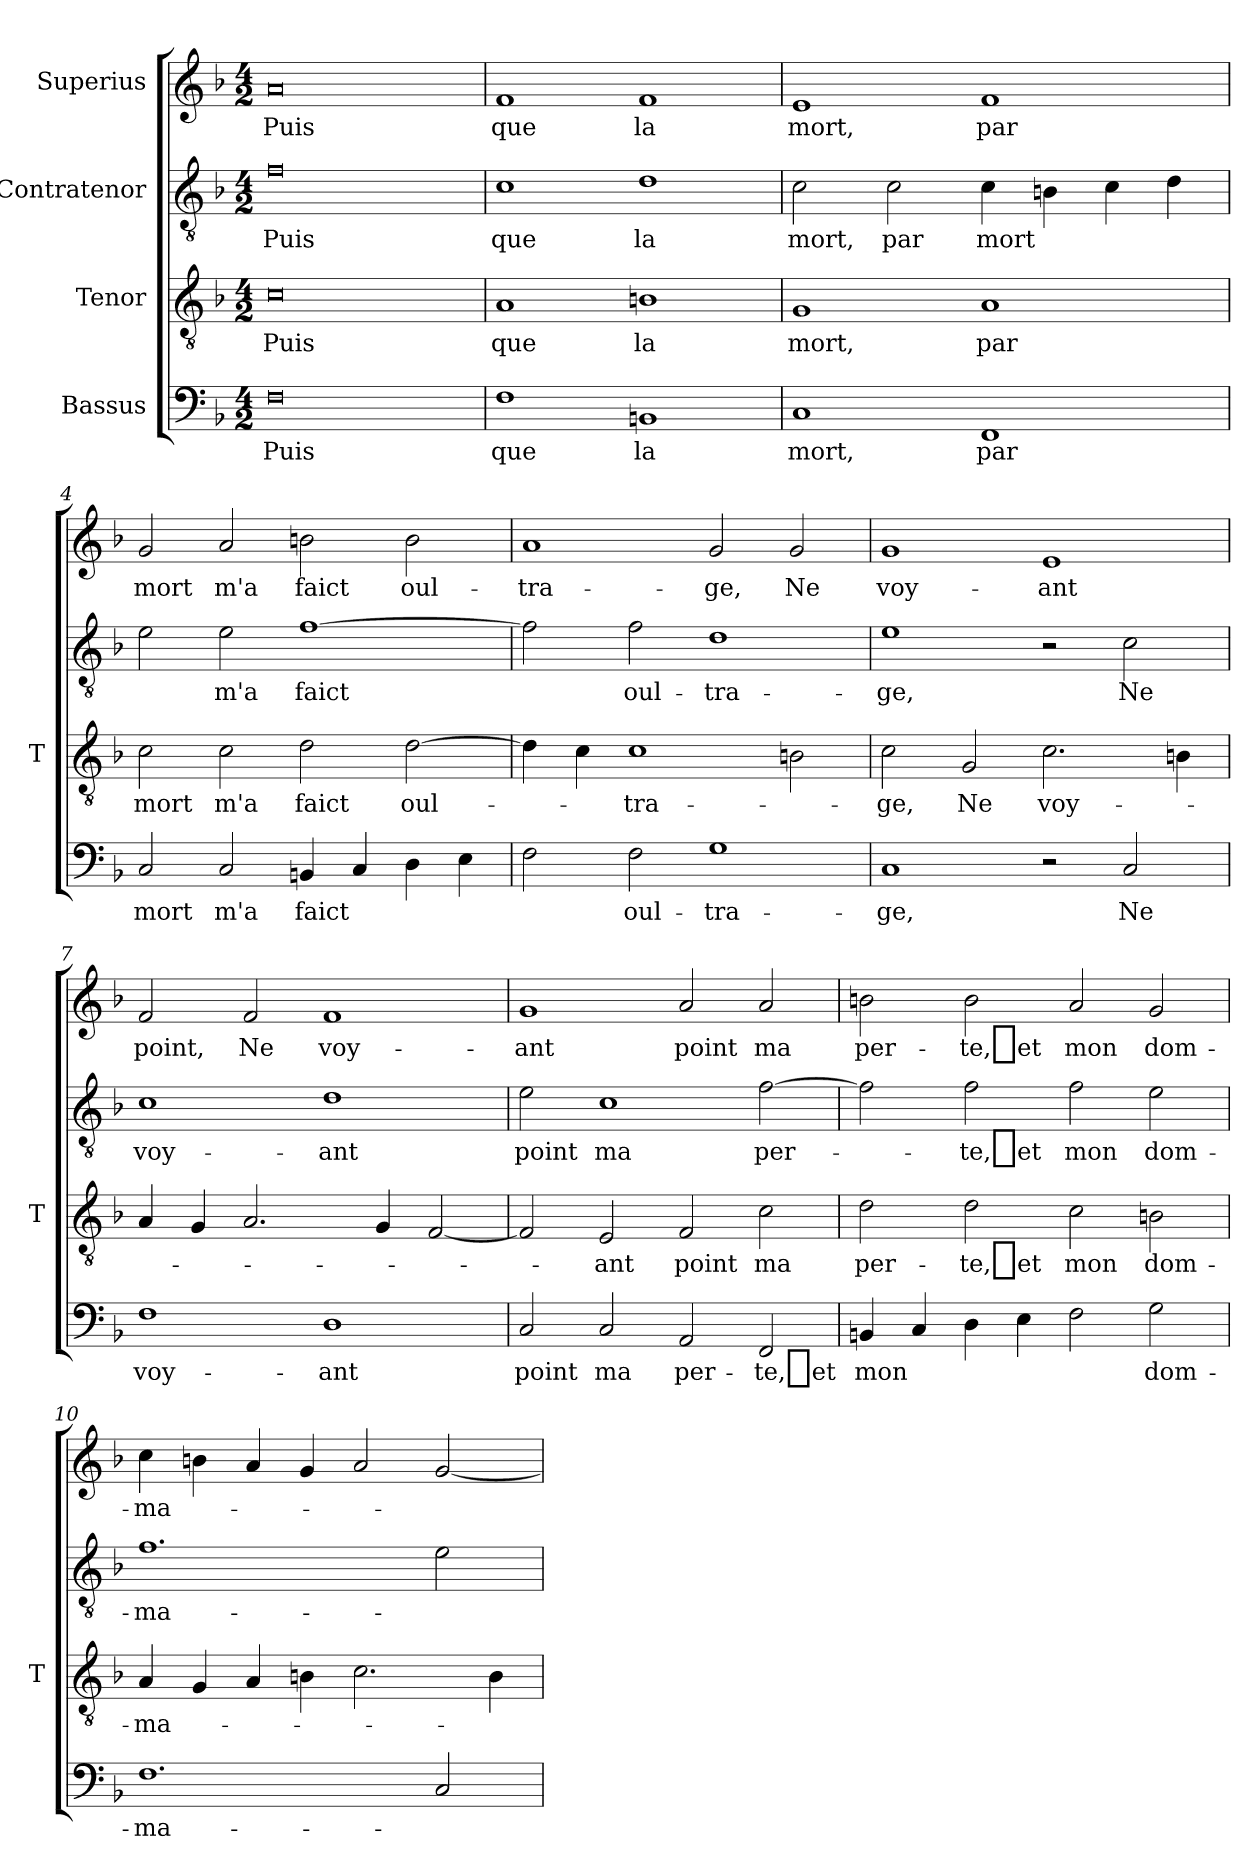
**kern	**text	**kern	**text	**kern	**text	**kern	**text
*part4	*part4	*part3	*part3	*part2	*part2	*part1	*part1
*staff4	*staff4	*staff3	*staff3	*staff2	*staff2	*staff1	*staff1
*I"Bassus	*	*I"Tenor	*	*I"Contratenor	*	*I"Superius	*
*	*	*I'T	*	*	*	*	*
*clefF4	*	*clefGv2	*	*clefGv2	*	*clefG2	*
*k[b-]	*	*k[b-]	*	*k[b-]	*	*k[b-]	*
*M4/2	*	*M4/2	*	*M4/2	*	*M4/2	*
=1	=1	=1	=1	=1	=1	=1	=1
0F	-Puis	0c	-Puis	0f	-Puis	0a	-Puis
=2	=2	=2	=2	=2	=2	=2	=2
1F	-que	1A	-que	1c	-que	1f	-que
1BBn	-la	1B	-la	1d	-la	1f	-la
=3	=3	=3	=3	=3	=3	=3	=3
1C	-mort,	1G	-mort,	2c	-mort,	1e	-mort,
.	.	.	.	2c	-par	.	.
1FF	-par	1A	-par	4c	-mort	1f	-par
.	.	.	.	4Bn	.	.	.
.	.	.	.	4c	.	.	.
.	.	.	.	4d	.	.	.
=4	=4	=4	=4	=4	=4	=4	=4
2C	-mort	2c	-mort	2e	.	2g	-mort
2C	-m'a	2c	-m'a	2e	-m'a	2a	-m'a
4BBn	-faict	2d	-faict	[1f	-faict	2bn	-faict
4C	.	.	.	.	.	.	.
4D	.	[2d	oul-	.	.	2b	oul-
4E	.	.	.	.	.	.	.
=5	=5	=5	=5	=5	=5	=5	=5
2F	.	4d]	.	2f]	.	1a	tra-
.	.	4c	.	.	.	.	.
2F	oul-	1c	tra-	2f	oul-	.	.
1G	tra-	.	.	1d	tra-	2g	-ge,
.	.	2Bn	.	.	.	2g	-Ne
=6	=6	=6	=6	=6	=6	=6	=6
1C	-ge,	2c	-ge,	1e	-ge,	1g	voy-
.	.	2G	-Ne	.	.	.	.
2r	.	2.c	voy-	2r	.	1e	-ant
2C	-Ne	.	.	2c	-Ne	.	.
.	.	4B	.	.	.	.	.
=7	=7	=7	=7	=7	=7	=7	=7
1F	voy-	4A	.	1c	voy-	2f	-point,
.	.	4G	.	.	.	.	.
.	.	2.A	.	.	.	2f	-Ne
1D	-ant	.	.	1d	-ant	1f	voy-
.	.	4G	.	.	.	.	.
.	.	[2F	.	.	.	.	.
=8	=8	=8	=8	=8	=8	=8	=8
2C	-point	2F]	.	2e	-point	1g	-ant
2C	-ma	2E	-ant	1c	-ma	.	.
2AA	per-	2F	-point	.	.	2a	-point
2FF	-te,_et	2c	-ma	[2f	per-	2a	-ma
=9	=9	=9	=9	=9	=9	=9	=9
4BBn	-mon	2d	per-	2f]	.	2bn	per-
4C	.	.	.	.	.	.	.
4D	.	2d	-te,_et	2f	-te,_et	2b	-te,_et
4E	.	.	.	.	.	.	.
2F	.	2c	-mon	2f	-mon	2a	-mon
2G	dom-	2B	dom-	2e	dom-	2g	dom-
=10	=10	=10	=10	=10	=10	=10	=10
1.F	ma-	4A	ma-	1.f	ma-	4cc	ma-
.	.	4G	.	.	.	4bn	.
.	.	4A	.	.	.	4a	.
.	.	4B	.	.	.	4g	.
.	.	2.c	.	.	.	2a	.
2C	.	.	.	2e	.	[2g	.
.	.	4B	.	.	.	.	.
=	=	=	=	=	=	=	=
*-	*-	*-	*-	*-	*-	*-	*-
